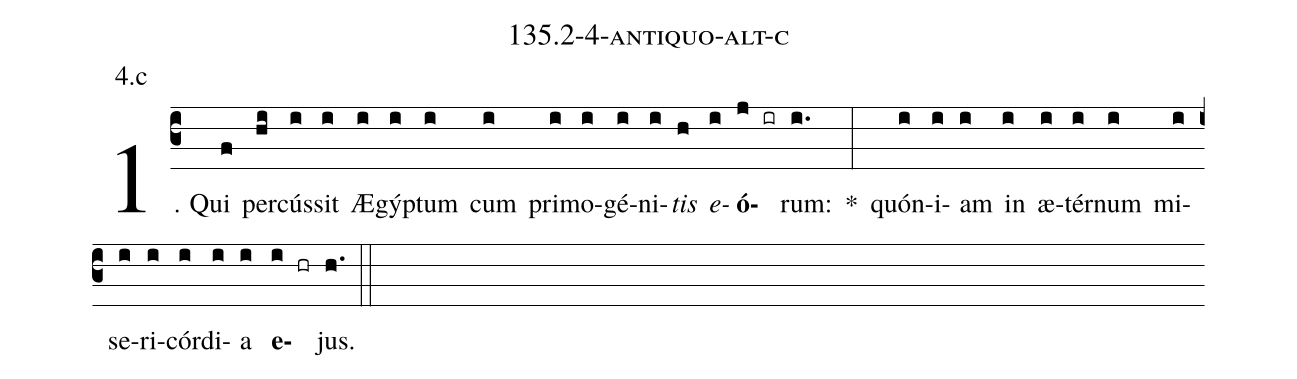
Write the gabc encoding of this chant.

name: 135.2-4-antiquo-alt-c;
annotation: 4.c;
%%
(c3)1. Qui(f) per(hi)cús(i)sit(i) Æ(i)gýp(i)tum(i) cum(i) pri(i)mo(i)gé(i)ni(i)<i>tis</i>(h) <i>e</i>(i)<b>ó</b>(j ir)rum:(i.) *(:) quón(i)i(i)am(i) in(i) æ(i)tér(i)num(i) mi(i)se(i)ri(i)cór(i)di(i)a(i) <b>e</b>(i hr)jus.(h.) (::)
